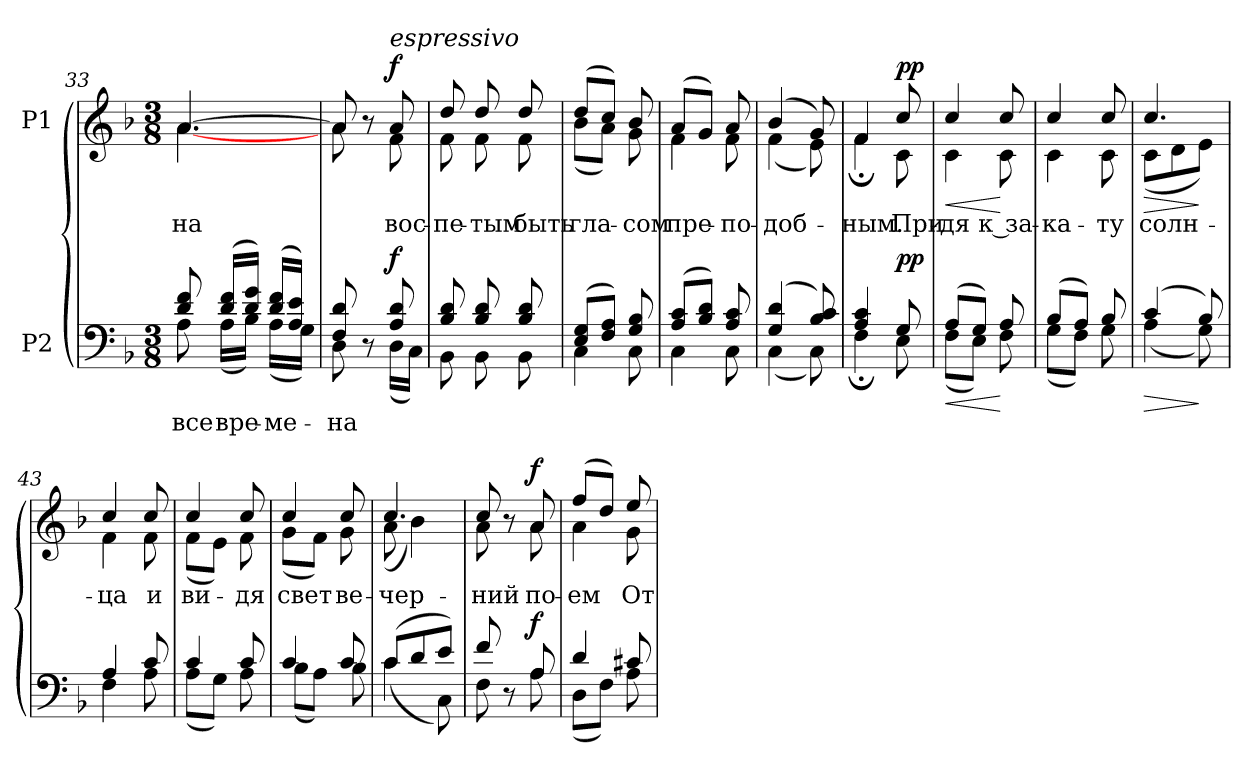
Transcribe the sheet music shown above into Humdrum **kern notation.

**kern	**text	**dynam	**kern	**text	**dynam
*part2	*part2	*part2	*part1	*part1	*part1
*staff2	*staff2	*staff2	*staff1	*staff1	*staff1
*I"P2	*	*	*I"P1	*	*
*clefF4	*	*	*clefG2	*	*
*k[b-]	*	*	*k[b-]	*	*
*d:	*	*	*d:	*	*
*M3/8	*	*	*M3/8	*	*
=33	=33	=33	=33	=33	=33
*^	*	*	*	*	*
!	!	!LO:LY:b:color=#000000	!	!	!	!
!	!	!	!	!	!LO:LY:b:color=#000000	!
*	*	*	*	*^	*	*
8di/ 8fi	8Ai\	все	.	[4.ai/	[4.ai\	-на	.
!	!	!LO:LY:b:color=#000000	!	!	!	!	!
(16di/ 16fiLL	(16Ai\LL	вре-	.	.	.	.	.
16di/ 16giJJ)	16B-i\JJ)	.	.	.	.	.	.
!	!	!LO:LY:b:color=#000000	!	!	!	!	!
(16di/ 16fiLL	(16Ai\LL	-ме-	.	.	.	.	.
16Ai/ 16eiJJ)	16Gi\JJ)	.	.	.	.	.	.
=34	=34	=34	=34	=34	=34	=34	=34
!	!	!LO:LY:b:color=#000000	!	!	!	!	!
8Fi/ 8di	8Di\	-на	.	8ai/]	8ai\	.	.
8r	8ryy	.	.	8r	8ryy	.	.
!	!	!	!	!LO:TX:a:i:t=espressivo	!	!	!
!	!	!	!	!	!	!LO:LY:b:color=#000000	!
8Ai/ 8di	(16Di\LL	.	f	8ai/	8fi\	вос-	f
.	16Ci\JJ)	.	.	.	.	.	.
=35	=35	=35	=35	=35	=35	=35	=35
!	!	!	!	!	!	!LO:LY:b:color=#000000	!
8B-i/ 8di	8BB-i\	.	.	8ddi/	8fi\	-пе-	.
!	!	!	!	!	!	!LO:LY:b:color=#000000	!
8B-i/ 8di	8BB-i\	.	.	8ddi/	8fi\	-тым	.
!	!	!	!	!	!	!LO:LY:b:color=#000000	!
8B-i/ 8di	8BB-i\	.	.	8ddi/	8fi\	быть	.
=36	=36	=36	=36	=36	=36	=36	=36
!	!	!	!	!	!	!LO:LY:b:color=#000000	!
(8Ei/ 8GiL	4Ci\	.	.	(8ddi/L	(8b-i\L	гла-	.
8Fi/ 8AiJ)	.	.	.	8cci/J)	8ai\J)	.	.
!	!	!	!	!	!	!LO:LY:b:color=#000000	!
8Gi/ 8B-i	8Ci\	.	.	8b-i/	8gi\	-сом	.
=37	=37	=37	=37	=37	=37	=37	=37
!	!	!	!	!	!	!LO:LY:b:color=#000000	!
(8Ai/ 8ciL	4Ci\	.	.	(8ai/L	4fi\	пре-	.
8B-i/ 8diJ)	.	.	.	8gi/J)	.	.	.
!	!	!	!	!	!	!LO:LY:b:color=#000000	!
8Ai/ 8ci	8Ci\	.	.	8ai/	8fi\	-по--	.
!!LO:PB:g=z	!!
=38	=38	=38	=38	=38	=38	=38	=38
!	!	!	!	!	!	!LO:LY:b:color=#000000	!
(4Gi/ 4di	(4Ci\	.	.	(4b-i/	(4fi\	-доб-	.
8B-i/ 8ci)	8Ci\)	.	.	8gi/)	8ei\)	.	.
=39	=39	=39	=39	=39	=39	=39	=39
!	!	!	!	!	!	!LO:LY:b:color=#000000	!
4Ai/ 4ci	4F;i\	.	.	4fi/	4f;i\	-ным.	.
!	!	!	!	!	!	!LO:LY:b:color=#000000	!
8Gi/	8Ei\	.	pp	8cci/	8ci\	При-	pp
=40	=40	=40	=40	=40	=40	=40	=40
!	!	!	!LO:HP:b	!	!	!	!
!	!	!	!	!	!	!LO:LY:b:color=#000000	!LO:HP:b
(8Ai/L	(8Fi\L	.	<	4cci/	4ci\	-дя	<
8Gi/J)	8Ei\J)	.	.	.	.	.	.
!	!	!	!	!	!	!LO:LY:b:color=#000000	!
8Ai/	8Fi\	.	[	8cci/	8ci\	к за-	[
=41	=41	=41	=41	=41	=41	=41	=41
!	!	!	!	!	!	!LO:LY:b:color=#000000	!
(8B-i/L	(8Gi\L	.	.	4cci/	4ci\	-ка-	.
8Ai/J)	8Fi\J)	.	.	.	.	.	.
!	!	!	!	!	!	!LO:LY:b:color=#000000	!
8B-i/	8Gi\	.	.	8cci/	8ci\	-ту	.
=42	=42	=42	=42	=42	=42	=42	=42
!	!	!	!LO:HP:b	!	!	!	!
!	!	!	!	!	!	!LO:LY:b:color=#000000	!LO:HP:b
(4ci/	(4Ai\	.	>	4.cci/	(8ci\L	солн-	>
.	.	.	.	.	8di\	.	.
8B-i/)	8Gi\)	.	]	.	8ei\J)	.	]
=43	=43	=43	=43	=43	=43	=43	=43
!	!	!	!	!	!	!LO:LY:b:color=#000000	!
4Ai/	4Fi\	.	.	4cci/	4fi\	-ца	.
!	!	!	!	!	!	!LO:LY:b:color=#000000	!
8ci/	8Ai\	.	.	8cci/	8fi\	и	.
=44	=44	=44	=44	=44	=44	=44	=44
!	!	!	!	!	!	!LO:LY:b:color=#000000	!
4ci/	(8Ai\L	.	.	4cci/	(8fi\L	ви-	.
.	8Gi\J)	.	.	.	8ei\J)	.	.
!	!	!	!	!	!	!LO:LY:b:color=#000000	!
8ci/	8Ai\	.	.	8cci/	8fi\	-дя	.
=45	=45	=45	=45	=45	=45	=45	=45
!	!	!	!	!	!	!LO:LY:b:color=#000000	!
4ci/	(8B-i\L	.	.	4cci/	(8gi\L	свет	.
.	8Ai\J)	.	.	.	8fi\J)	.	.
!	!	!	!	!	!	!LO:LY:b:color=#000000	!
8ci/	8B-i\	.	.	8cci/	8gi\	ве-	.
=46	=46	=46	=46	=46	=46	=46	=46
!	!	!	!	!	!	!LO:LY:b:color=#000000	!
(8ci/L	(4ci\	.	.	4.cci/	(8ai\	-чер-	.
8di/	.	.	.	.	4b-i\)	.	.
8ei/J)	8Ci\)	.	.	.	.	.	.
=47	=47	=47	=47	=47	=47	=47	=47
!	!	!	!	!	!	!LO:LY:b:color=#000000	!
8fi/	8Fi\	.	.	8cci/	8ai\	-ний	.
8r	8ryy	.	.	8r	8ryy	.	.
!	!	!	!	!	!	!LO:LY:b:color=#000000	!
8Ai/	8Ai\	.	f	8ai/	8ai\	по-	f
!!LO:LB:g=z	!!
=48	=48	=48	=48	=48	=48	=48	=48
!	!	!	!	!	!	!LO:LY:b:color=#000000	!
4di/	(8Di\L	.	.	(8ffi/L	4ai\	ем	.
.	8Fi\J)	.	.	8ddi/J)	.	.	.
!	!	!	!	!	!	!LO:LY:b:color=#000000	!
8c#Xi/	8Ai\	.	.	8eei/	8gi\	От-	.
*v	*v	*	*	*	*	*	*
*	*	*	*v	*v	*	*
=	=	=	=	=	=
*-	*-	*-	*-	*-	*-
